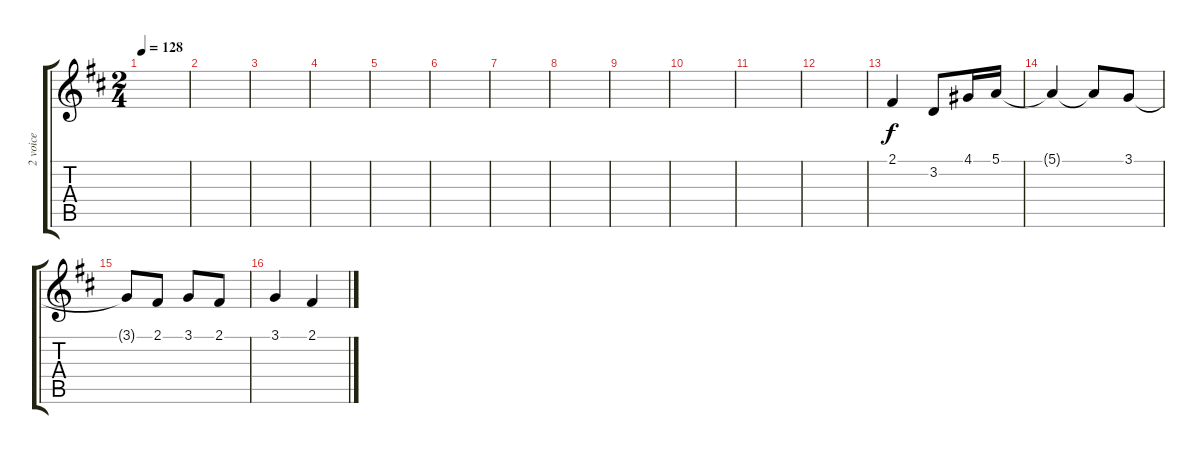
\track ("2 voice" "2 voice") {instrument sopranosax}
\staff {score tabs}
\tuning (E4 B3 G3 D3 A2 E2) {hide}
\ts (2 4)
\tempo 128
\clef g2
\ks d
|
|
|
|
|
|
|
|
|
|
|
|
2.1.4 3.2.8 4.1.16 5.1.16 |
5.1{t}.4 5.1{t}.8 3.1.8 |
3.1{t}.8 2.1.8 3.1.8 2.1.8 |
3.1.4 2.1.4
